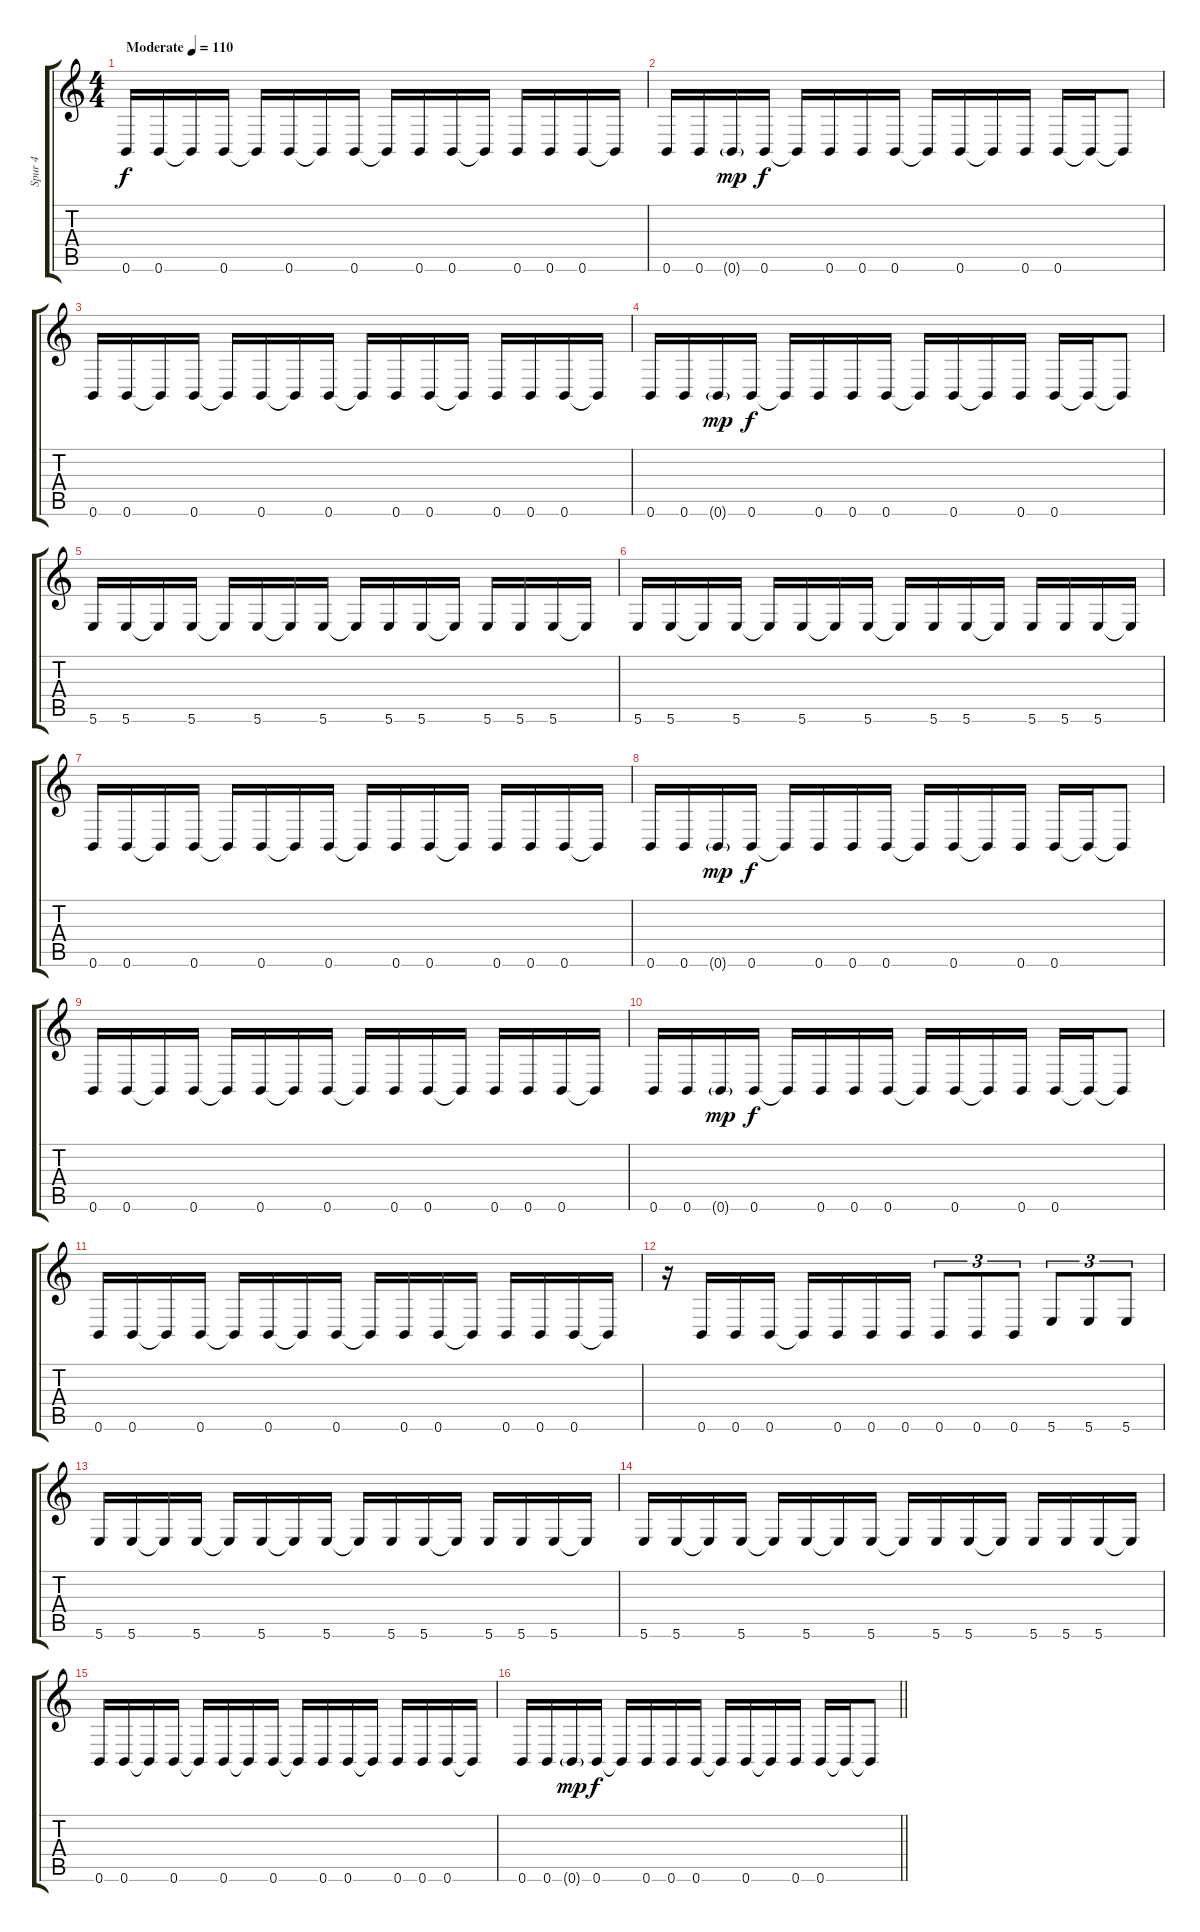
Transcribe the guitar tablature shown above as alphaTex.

\track ("Spur 4" "Spur 4") {instrument synthbass1}
\staff {score tabs}
\tuning (Db4 Ab3 E3 B2 Gb2 B1) {hide}
\ts (4 4)
\tempo (110 "Moderate")
\clef g2
\ks c
0.6.16{dy f instrument synthbass1} 0.6.16 0.6{t}.16 0.6.16 0.6{t}.16 0.6.16 0.6{t}.16 0.6.16 0.6{t}.16 0.6.16 0.6.16 0.6{t}.16 0.6.16 0.6.16 0.6.16 0.6{t}.16 |
0.6.16 0.6.16 0.6{g}.16{dy mp} 0.6.16{dy f} 0.6{t}.16 0.6.16 0.6.16 0.6.16 0.6{t}.16 0.6.16 0.6{t}.16 0.6.16 0.6.16 0.6{t}.16 0.6{t}.8 |
0.6.16 0.6.16 0.6{t}.16 0.6.16 0.6{t}.16 0.6.16 0.6{t}.16 0.6.16 0.6{t}.16 0.6.16 0.6.16 0.6{t}.16 0.6.16 0.6.16 0.6.16 0.6{t}.16 |
0.6.16 0.6.16 0.6{g}.16{dy mp} 0.6.16{dy f} 0.6{t}.16 0.6.16 0.6.16 0.6.16 0.6{t}.16 0.6.16 0.6{t}.16 0.6.16 0.6.16 0.6{t}.16 0.6{t}.8 |
5.6.16 5.6.16 5.6{t}.16 5.6.16 5.6{t}.16 5.6.16 5.6{t}.16 5.6.16 5.6{t}.16 5.6.16 5.6.16 5.6{t}.16 5.6.16 5.6.16 5.6.16 5.6{t}.16 |
5.6.16 5.6.16 5.6{t}.16 5.6.16 5.6{t}.16 5.6.16 5.6{t}.16 5.6.16 5.6{t}.16 5.6.16 5.6.16 5.6{t}.16 5.6.16 5.6.16 5.6.16 5.6{t}.16 |
0.6.16 0.6.16 0.6{t}.16 0.6.16 0.6{t}.16 0.6.16 0.6{t}.16 0.6.16 0.6{t}.16 0.6.16 0.6.16 0.6{t}.16 0.6.16 0.6.16 0.6.16 0.6{t}.16 |
0.6.16 0.6.16 0.6{g}.16{dy mp} 0.6.16{dy f} 0.6{t}.16 0.6.16 0.6.16 0.6.16 0.6{t}.16 0.6.16 0.6{t}.16 0.6.16 0.6.16 0.6{t}.16 0.6{t}.8 |
0.6.16 0.6.16 0.6{t}.16 0.6.16 0.6{t}.16 0.6.16 0.6{t}.16 0.6.16 0.6{t}.16 0.6.16 0.6.16 0.6{t}.16 0.6.16 0.6.16 0.6.16 0.6{t}.16 |
0.6.16 0.6.16 0.6{g}.16{dy mp} 0.6.16{dy f} 0.6{t}.16 0.6.16 0.6.16 0.6.16 0.6{t}.16 0.6.16 0.6{t}.16 0.6.16 0.6.16 0.6{t}.16 0.6{t}.8 |
0.6.16 0.6.16 0.6{t}.16 0.6.16 0.6{t}.16 0.6.16 0.6{t}.16 0.6.16 0.6{t}.16 0.6.16 0.6.16 0.6{t}.16 0.6.16 0.6.16 0.6.16 0.6{t}.16 |
r.16 0.6.16 0.6.16 0.6.16 0.6{t}.16 0.6.16 0.6.16 0.6.16 0.6.8{tu (3 2)} 0.6.8{tu (3 2)} 0.6.8{tu (3 2)} 5.6.8{tu (3 2)} 5.6.8{tu (3 2)} 5.6.8{tu (3 2)} |
5.6.16 5.6.16 5.6{t}.16 5.6.16 5.6{t}.16 5.6.16 5.6{t}.16 5.6.16 5.6{t}.16 5.6.16 5.6.16 5.6{t}.16 5.6.16 5.6.16 5.6.16 5.6{t}.16 |
5.6.16 5.6.16 5.6{t}.16 5.6.16 5.6{t}.16 5.6.16 5.6{t}.16 5.6.16 5.6{t}.16 5.6.16 5.6.16 5.6{t}.16 5.6.16 5.6.16 5.6.16 5.6{t}.16 |
0.6.16 0.6.16 0.6{t}.16 0.6.16 0.6{t}.16 0.6.16 0.6{t}.16 0.6.16 0.6{t}.16 0.6.16 0.6.16 0.6{t}.16 0.6.16 0.6.16 0.6.16 0.6{t}.16 |
\barLineRight lightlight
0.6.16 0.6.16 0.6{g}.16{dy mp} 0.6.16{dy f} 0.6{t}.16 0.6.16 0.6.16 0.6.16 0.6{t}.16 0.6.16 0.6{t}.16 0.6.16 0.6.16 0.6{t}.16 0.6{t}.8
